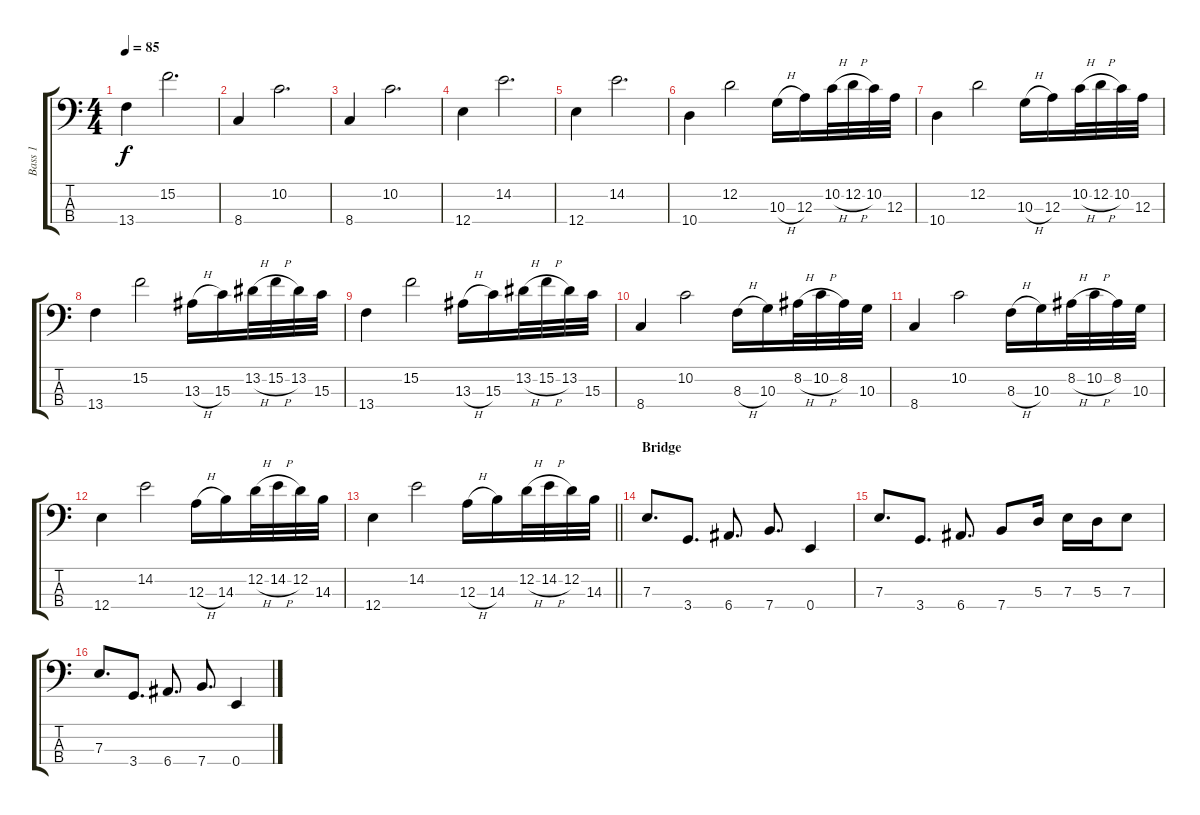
\track ("Bass 1" "Bass 1") {instrument electricbassfinger}
\staff {score tabs}
\tuning (G2 D2 A1 E1) {hide}
\ts (4 4)
\tempo 85
\clef f4
\ks c
13.4.4{dy f} 15.2.2{d} |
8.4.4 10.2.2{d} |
8.4.4 10.2.2{d} |
12.4.4 14.2.2{d} |
12.4.4 14.2.2{d} |
10.4.4 12.2.2 10.3{h}.16 12.3.16 10.2{h}.32 12.2{h}.32 10.2.32 12.3.32 |
10.4.4 12.2.2 10.3{h}.16 12.3.16 10.2{h}.32 12.2{h}.32 10.2.32 12.3.32 |
13.4.4 15.2.2 13.3{h}.16 15.3.16 13.2{h}.32 15.2{h}.32 13.2.32 15.3.32 |
13.4.4 15.2.2 13.3{h}.16 15.3.16 13.2{h}.32 15.2{h}.32 13.2.32 15.3.32 |
8.4.4 10.2.2 8.3{h}.16 10.3.16 8.2{h}.32 10.2{h}.32 8.2.32 10.3.32 |
8.4.4 10.2.2 8.3{h}.16 10.3.16 8.2{h}.32 10.2{h}.32 8.2.32 10.3.32 |
12.4.4 14.2.2 12.3{h}.16 14.3.16 12.2{h}.32 14.2{h}.32 12.2.32 14.3.32 |
\barLineRight lightlight
12.4.4 14.2.2 12.3{h}.16 14.3.16 12.2{h}.32 14.2{h}.32 12.2.32 14.3.32 |
\section ("" "Bridge")
7.3.8{d} 3.4.8{d} 6.4.8{d} 7.4.8{d} 0.4.4 |
7.3.8{d} 3.4.8{d} 6.4.8{d} 7.4.8 5.3.16 7.3.16 5.3.16 7.3.8 |
7.3.8{d} 3.4.8{d} 6.4.8{d} 7.4.8{d} 0.4.4
